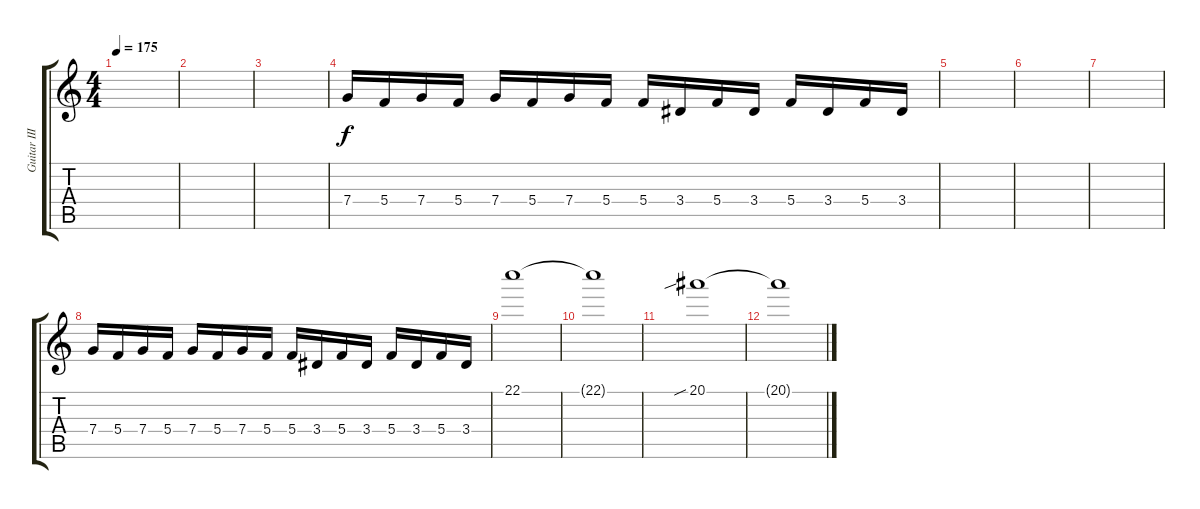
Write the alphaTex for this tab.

\track ("Guitar III" "Guitar III") {instrument distortionguitar}
\staff {score tabs}
\tuning (D4 A3 F3 C3 G2 C2) {hide}
\ts (4 4)
\tempo 175
\clef g2
\ks c
|
|
|
7.4.16 5.4.16 7.4.16 5.4.16 7.4.16 5.4.16 7.4.16 5.4.16 5.4.16 3.4.16 5.4.16 3.4.16 5.4.16 3.4.16 5.4.16 3.4.16 |
|
|
|
7.4.16 5.4.16 7.4.16 5.4.16 7.4.16 5.4.16 7.4.16 5.4.16 5.4.16 3.4.16 5.4.16 3.4.16 5.4.16 3.4.16 5.4.16 3.4.16 |
22.1.1{volume 7 instrument synthstrings1} |
22.1{t}.1 |
20.1{sib}.1 |
20.1{t}.1
